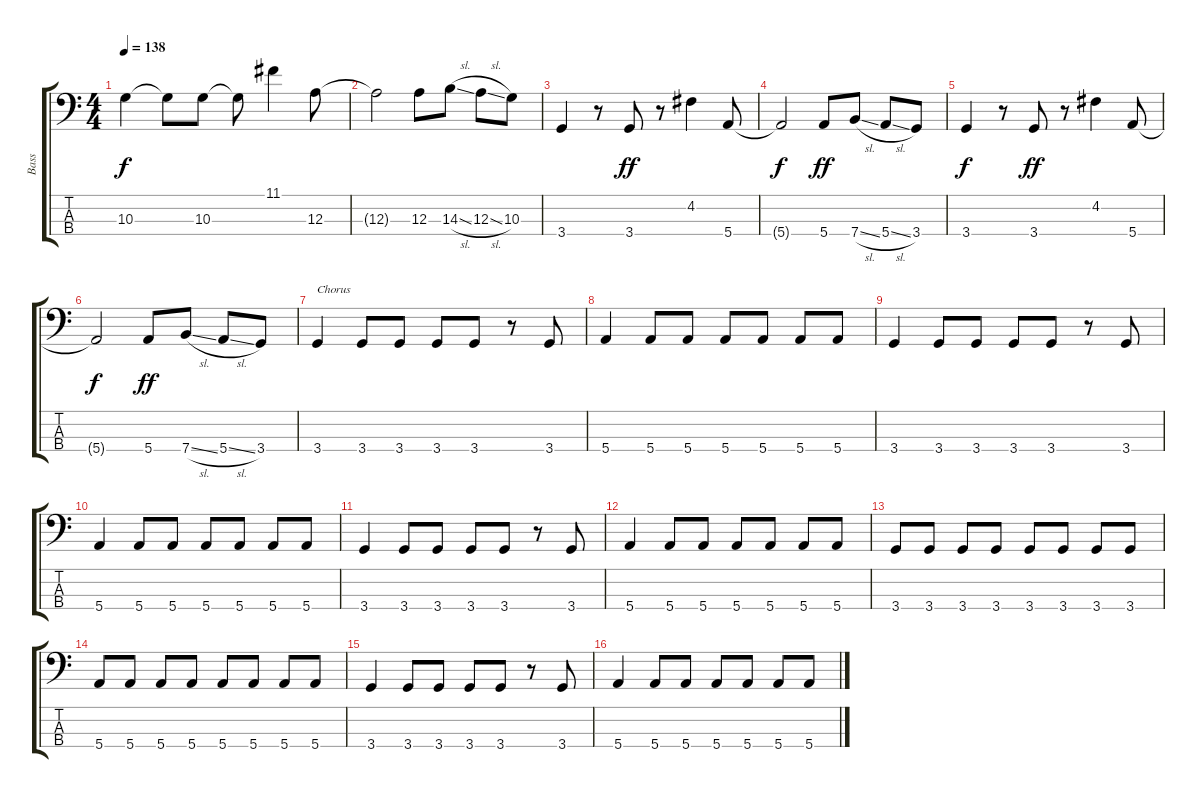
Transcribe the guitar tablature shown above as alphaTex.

\track ("Bass" "Bass") {instrument electricbassfinger}
\staff {score tabs}
\tuning (G2 D2 A1 E1) {hide}
\ts (4 4)
\tempo 138
\clef f4
\ks c
10.3.4{dy f} 10.3{t}.8 10.3.8 10.3{t}.8 11.1.4 12.3.8 |
12.3{t}.2 12.3.8 14.3{sl}.8 12.3{sl}.8 10.3.8 |
3.4.4 r.8 3.4.8{dy ff} r.8 4.2.4 5.4.8 |
5.4{t}.2{dy f} 5.4.8{dy ff} 7.4{sl}.8 5.4{sl}.8 3.4.8 |
3.4.4{dy f} r.8 3.4.8{dy ff} r.8 4.2.4 5.4.8 |
5.4{t}.2{dy f} 5.4.8{dy ff} 7.4{sl}.8 5.4{sl}.8 3.4.8 |
3.4.4{txt "Chorus"} 3.4.8 3.4.8 3.4.8 3.4.8 r.8 3.4.8 |
5.4.4 5.4.8 5.4.8 5.4.8 5.4.8 5.4.8 5.4.8 |
3.4.4 3.4.8 3.4.8 3.4.8 3.4.8 r.8 3.4.8 |
5.4.4 5.4.8 5.4.8 5.4.8 5.4.8 5.4.8 5.4.8 |
3.4.4 3.4.8 3.4.8 3.4.8 3.4.8 r.8 3.4.8 |
5.4.4 5.4.8 5.4.8 5.4.8 5.4.8 5.4.8 5.4.8 |
3.4.8 3.4.8 3.4.8 3.4.8 3.4.8 3.4.8 3.4.8 3.4.8 |
5.4.8 5.4.8 5.4.8 5.4.8 5.4.8 5.4.8 5.4.8 5.4.8 |
3.4.4 3.4.8 3.4.8 3.4.8 3.4.8 r.8 3.4.8 |
5.4.4 5.4.8 5.4.8 5.4.8 5.4.8 5.4.8 5.4.8
